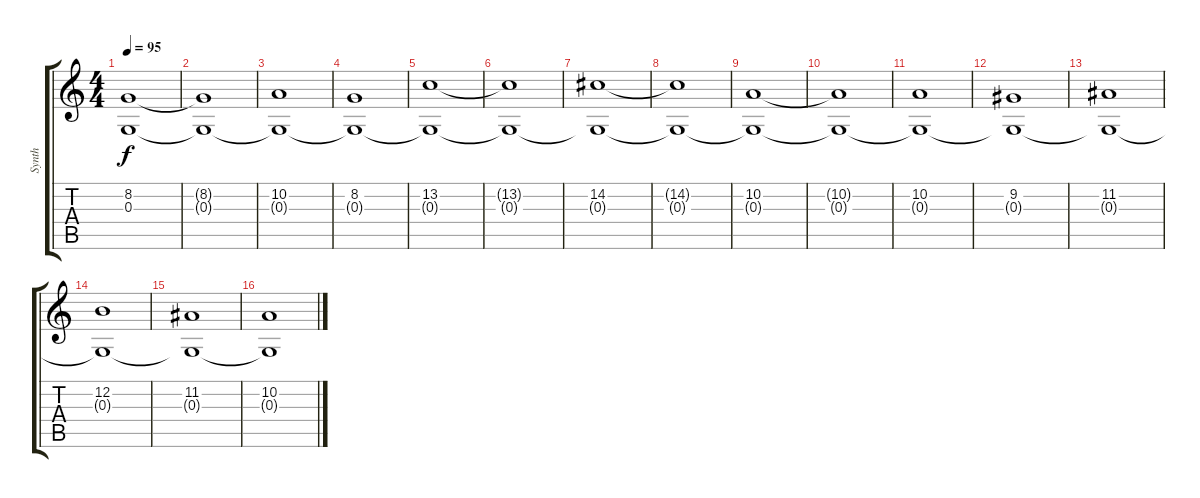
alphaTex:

\track ("Synth" "Synth") {instrument churchorgan}
\staff {score tabs}
\tuning (E4 B3 G3 D3 A2 E2) {hide}
\ts (4 4)
\tempo 95
\clef g2
\ks c
(8.2 0.3{t}).1{dy f} |
(8.2{t} 0.3{t}).1 |
(10.2 0.3{t}).1 |
(8.2 0.3{t}).1 |
(13.2 0.3{t}).1 |
(13.2{t} 0.3{t}).1 |
(14.2 0.3{t}).1 |
(14.2{t} 0.3{t}).1 |
(10.2 0.3{t}).1 |
(10.2{t} 0.3{t}).1 |
(10.2 0.3{t}).1 |
(9.2 0.3{t}).1 |
(11.2 0.3{t}).1 |
(12.2 0.3{t}).1 |
(11.2 0.3{t}).1 |
(10.2 0.3{t}).1
